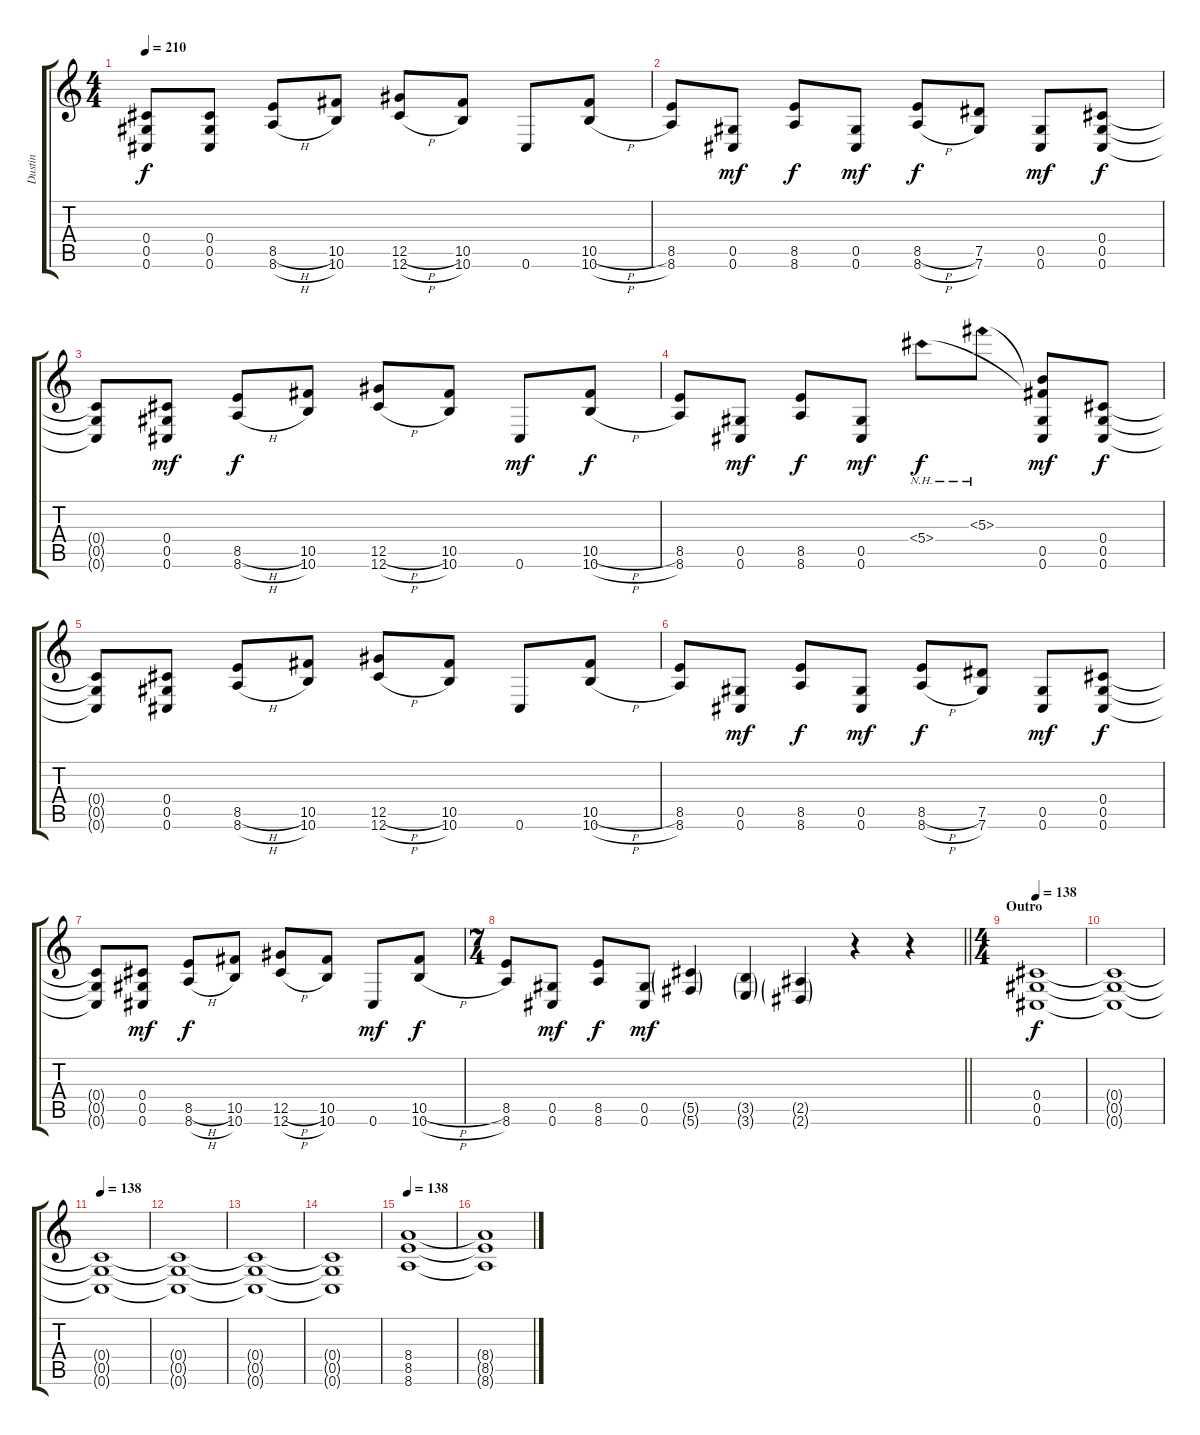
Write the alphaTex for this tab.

\track ("Dustin" "Dustin") {instrument overdrivenguitar}
\staff {score tabs}
\tuning (Eb4 Bb3 Gb3 Db3 Ab2 Db2) {hide}
\ts (4 4)
\tempo 210
\clef g2
\ks c
(0.4{t} 0.5{t} 0.6{t}).8{dy f} (0.4 0.5 0.6).8 (8.5{h} 8.6{h}).8 (10.5 10.6).8 (12.5{h} 12.6{h}).8 (10.5 10.6).8 0.6.8 (10.5{h} 10.6{h}).8 |
(8.5 8.6).8 (0.5 0.6).8{dy mf} (8.5 8.6).8{dy f} (0.5 0.6).8{dy mf} (8.5{h} 8.6{h}).8{dy f} (7.5 7.6).8 (0.5 0.6).8{dy mf} (0.4 0.5 0.6).8{dy f} |
(0.4{t} 0.5{t} 0.6{t}).8 (0.4 0.5 0.6).8{dy mf} (8.5{h} 8.6{h}).8{dy f} (10.5 10.6).8 (12.5{h} 12.6{h}).8 (10.5 10.6).8 0.6.8{dy mf} (10.5{h} 10.6{h}).8{dy f} |
(8.5 8.6).8 (0.5 0.6).8{dy mf} (8.5 8.6).8{dy f} (0.5 0.6).8{dy mf} 5.4{nh}.8{dy f} 5.3{nh}.8 (5.3{t} 5.4{t} 0.5 0.6).8{dy mf} (0.4 0.5 0.6).8{dy f} |
(0.4{t} 0.5{t} 0.6{t}).8 (0.4 0.5 0.6).8 (8.5{h} 8.6{h}).8 (10.5 10.6).8 (12.5{h} 12.6{h}).8 (10.5 10.6).8 0.6.8 (10.5{h} 10.6{h}).8 |
(8.5 8.6).8 (0.5 0.6).8{dy mf} (8.5 8.6).8{dy f} (0.5 0.6).8{dy mf} (8.5{h} 8.6{h}).8{dy f} (7.5 7.6).8 (0.5 0.6).8{dy mf} (0.4 0.5 0.6).8{dy f} |
(0.4{t} 0.5{t} 0.6{t}).8 (0.4 0.5 0.6).8{dy mf} (8.5{h} 8.6{h}).8{dy f} (10.5 10.6).8 (12.5{h} 12.6{h}).8 (10.5 10.6).8 0.6.8{dy mf} (10.5{h} 10.6{h}).8{dy f} |
\ts (7 4)
\barLineRight lightlight
(8.5 8.6).8 (0.5 0.6).8{dy mf} (8.5 8.6).8{dy f} (0.5 0.6).8{dy mf} (5.5{g} 5.6{g}).4 (3.5{g} 3.6{g}).4 (2.5{g} 2.6{g}).4 r.4 r.4 |
\ts (4 4)
\section ("" "Outro")
\tempo 138
(0.4 0.5 0.6).1{dy f} |
(0.4{t} 0.5{t} 0.6{t}).1 |
\tempo 138
(0.4{t} 0.5{t} 0.6{t}).1 |
(0.4{t} 0.5{t} 0.6{t}).1 |
(0.4{t} 0.5{t} 0.6{t}).1 |
(0.4{t} 0.5{t} 0.6{t}).1 |
\tempo 138
(8.4 8.5 8.6).1 |
(8.4{t} 8.5{t} 8.6{t}).1
